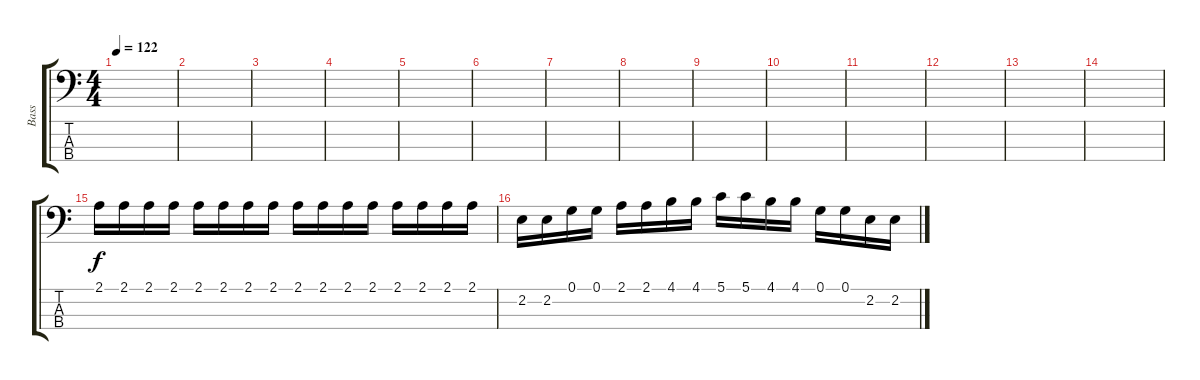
\track ("Bass" "Bass") {instrument electricbassfinger}
\staff {score tabs}
\tuning (G2 D2 A1 E1) {hide}
\ts (4 4)
\tempo 122
\clef f4
\ks c
|
|
|
|
|
|
|
|
|
|
|
|
|
|
2.1.16 2.1.16 2.1.16 2.1.16 2.1.16 2.1.16 2.1.16 2.1.16 2.1.16 2.1.16 2.1.16 2.1.16 2.1.16 2.1.16 2.1.16 2.1.16 |
2.2.16 2.2.16 0.1.16 0.1.16 2.1.16 2.1.16 4.1.16 4.1.16 5.1.16 5.1.16 4.1.16 4.1.16 0.1.16 0.1.16 2.2.16 2.2.16
